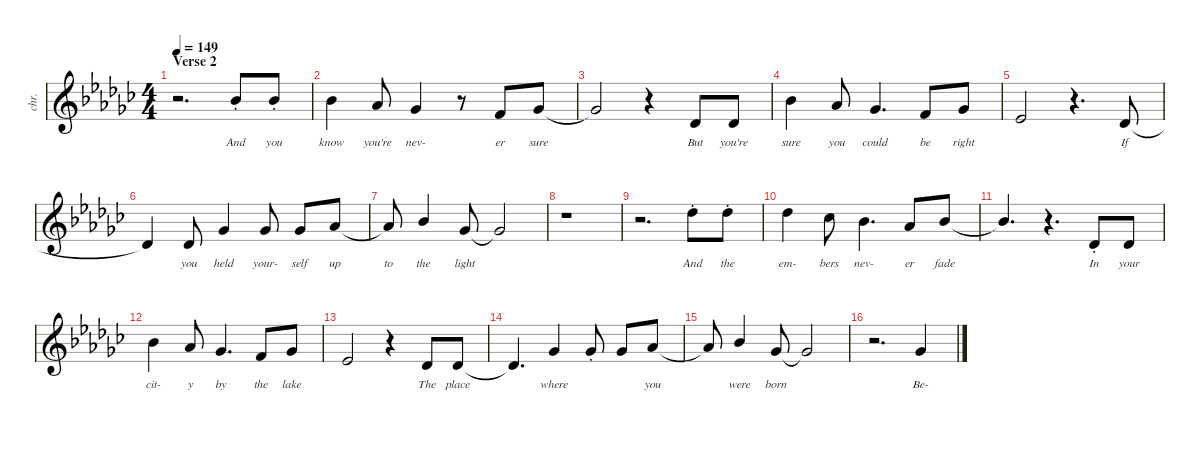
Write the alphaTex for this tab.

\defaultSystemsLayout 4
\hideDynamics
\bracketExtendMode nobrackets
\otherSystemsTrackNameOrientation horizontal
\track ("Vocals-show" "chr.") {defaultSystemsLayout 8 instrument voiceoohs}
\staff {score}
\tuning (Eb4 Bb3 Gb3 Db3 Ab2 Eb2)
\ts (4 4)
\section ("" "Verse 2")
\tempo 149
\clef g2
\ks gb
r.2{d dy f beam Down} 7.1{st acc b}.8{lyrics (0 "And") lyrics (1 "") lyrics (2 "") lyrics (3 "") lyrics (4 "") dy ff beam Up} 7.1{st acc b}.8{lyrics (0 "you") lyrics (1 "") lyrics (2 "") lyrics (3 "") lyrics (4 "") dy f beam Up} |
7.1{acc b}.4{lyrics (0 "know") lyrics (1 "") lyrics (2 "") lyrics (3 "") lyrics (4 "") beam Down} 5.1{acc b}.8{lyrics (0 "you're") lyrics (1 "") lyrics (2 "") lyrics (3 "") lyrics (4 "") beam Up} 3.1{acc b}.4{lyrics (0 "nev-") lyrics (1 "") lyrics (2 "") lyrics (3 "") lyrics (4 "") beam Up} r.8{beam Up} 2.1{acc forcenatural}.8{lyrics (0 "er") lyrics (1 "") lyrics (2 "") lyrics (3 "") lyrics (4 "") beam Up} 3.1{acc b}.8{lyrics (0 "sure") lyrics (1 "") lyrics (2 "") lyrics (3 "") lyrics (4 "") beam Up} |
3.1{t acc b}.2{beam Up} r.4{beam Up} 3.2{acc b}.8{lyrics (0 "But") lyrics (1 "") lyrics (2 "") lyrics (3 "") lyrics (4 "") beam Up} 3.2{acc b}.8{lyrics (0 "you're") lyrics (1 "") lyrics (2 "") lyrics (3 "") lyrics (4 "") dy mf beam Up} |
7.1{acc b}.4{lyrics (0 "sure") lyrics (1 "") lyrics (2 "") lyrics (3 "") lyrics (4 "") dy ff beam Down} 5.1{acc b}.8{lyrics (0 "you") lyrics (1 "") lyrics (2 "") lyrics (3 "") lyrics (4 "") dy f beam Up} 3.1{acc b}.4{d lyrics (0 "could") lyrics (1 "") lyrics (2 "") lyrics (3 "") lyrics (4 "") dy ff beam Up} 2.1{acc forcenatural}.8{lyrics (0 "be") lyrics (1 "") lyrics (2 "") lyrics (3 "") lyrics (4 "") beam Up} 3.1{acc b}.8{lyrics (0 "right") lyrics (1 "") lyrics (2 "") lyrics (3 "") lyrics (4 "") dy f beam Up} |
0.1{acc b}.2{dy mp beam Up} r.4{d beam Up} 3.2{acc b}.8{lyrics (0 "If") lyrics (1 "") lyrics (2 "") lyrics (3 "") lyrics (4 "") dy f beam Up} |
3.2{t acc b}.4{beam Up} 3.2{acc b}.8{lyrics (0 "you") lyrics (1 "") lyrics (2 "") lyrics (3 "") lyrics (4 "") beam Up} 3.1{acc b}.4{lyrics (0 "held") lyrics (1 "") lyrics (2 "") lyrics (3 "") lyrics (4 "") dy mf beam Up} 3.1{acc b}.8{lyrics (0 "your-") lyrics (1 "") lyrics (2 "") lyrics (3 "") lyrics (4 "") dy f beam Up} 3.1{acc b}.8{lyrics (0 "self") lyrics (1 "") lyrics (2 "") lyrics (3 "") lyrics (4 "") dy ff beam Up} 5.1{acc b}.8{lyrics (0 "up") lyrics (1 "") lyrics (2 "") lyrics (3 "") lyrics (4 "") beam Up} |
5.1{t acc b}.8{lyrics (0 "to") lyrics (1 "") lyrics (2 "") lyrics (3 "") lyrics (4 "") dy f beam Up} 7.1{acc b}.4{lyrics (0 "the") lyrics (1 "") lyrics (2 "") lyrics (3 "") lyrics (4 "") dy ff beam Up} 8.2{acc b}.8{lyrics (0 "light") lyrics (1 "") lyrics (2 "") lyrics (3 "") lyrics (4 "") dy f beam Up} 8.2{t acc b}.2{beam Up} |
r.1{beam Down} |
r.2{d beam Down} 10.1{st acc b}.8{lyrics (0 "And") lyrics (1 "") lyrics (2 "") lyrics (3 "") lyrics (4 "") dy mf beam Down} 10.1{st acc b}.8{lyrics (0 "the") lyrics (1 "") lyrics (2 "") lyrics (3 "") lyrics (4 "") dy f beam Down} |
10.1{acc b}.4{lyrics (0 "em-") lyrics (1 "") lyrics (2 "") lyrics (3 "") lyrics (4 "") beam Down} 8.1{acc b}.8{lyrics (0 "bers") lyrics (1 "") lyrics (2 "") lyrics (3 "") lyrics (4 "") beam Down} 7.1{acc b}.4{d lyrics (0 "nev-") lyrics (1 "") lyrics (2 "") lyrics (3 "") lyrics (4 "") beam Down} 5.1{acc b}.8{lyrics (0 "er") lyrics (1 "") lyrics (2 "") lyrics (3 "") lyrics (4 "") dy mf beam Up} 7.1{acc b}.8{lyrics (0 "fade") lyrics (1 "") lyrics (2 "") lyrics (3 "") lyrics (4 "") dy f beam Up} |
7.1{t acc b}.4{d beam Up} r.4{d beam Up} 3.2{st acc b}.8{lyrics (0 "In") lyrics (1 "") lyrics (2 "") lyrics (3 "") lyrics (4 "") beam Up} 3.2{acc b}.8{lyrics (0 "your") lyrics (1 "") lyrics (2 "") lyrics (3 "") lyrics (4 "") beam Up} |
7.1{acc b}.4{lyrics (0 "cit-") lyrics (1 "") lyrics (2 "") lyrics (3 "") lyrics (4 "") dy ff beam Down} 5.1{acc b}.8{lyrics (0 "y") lyrics (1 "") lyrics (2 "") lyrics (3 "") lyrics (4 "") beam Up} 3.1{acc b}.4{d lyrics (0 "by") lyrics (1 "") lyrics (2 "") lyrics (3 "") lyrics (4 "") beam Up} 2.1{acc forcenatural}.8{lyrics (0 "the") lyrics (1 "") lyrics (2 "") lyrics (3 "") lyrics (4 "") dy f beam Up} 3.1{acc b}.8{lyrics (0 "lake") lyrics (1 "") lyrics (2 "") lyrics (3 "") lyrics (4 "") dy mf beam Up} |
0.1{acc b}.2{dy mp beam Up} r.4{beam Up} 3.2{acc b}.8{lyrics (0 "The") lyrics (1 "") lyrics (2 "") lyrics (3 "") lyrics (4 "") beam Up} 3.2{acc b}.8{lyrics (0 "place") lyrics (1 "") lyrics (2 "") lyrics (3 "") lyrics (4 "") beam Up} |
3.2{t acc b}.4{d beam Up} 3.1{acc b}.4{lyrics (0 "where") lyrics (1 "") lyrics (2 "") lyrics (3 "") lyrics (4 "") beam Up} 3.1{st acc b}.8{dy f beam Up} 3.1{acc b}.8{beam Up} 5.1{acc b}.8{lyrics (0 "you") lyrics (1 "") lyrics (2 "") lyrics (3 "") lyrics (4 "") beam Up} |
5.1{t acc b}.8{beam Up} 7.1{acc b}.4{lyrics (0 "were") lyrics (1 "") lyrics (2 "") lyrics (3 "") lyrics (4 "") dy ff beam Up} 8.2{acc b}.8{lyrics (0 "born") lyrics (1 "") lyrics (2 "") lyrics (3 "") lyrics (4 "") dy f beam Up} 8.2{t acc b}.2{beam Up} |
r.2{d beam Down} 3.1{acc b}.4{lyrics (0 "Be-") lyrics (1 "") lyrics (2 "") lyrics (3 "") lyrics (4 "") dy ff beam Up}
